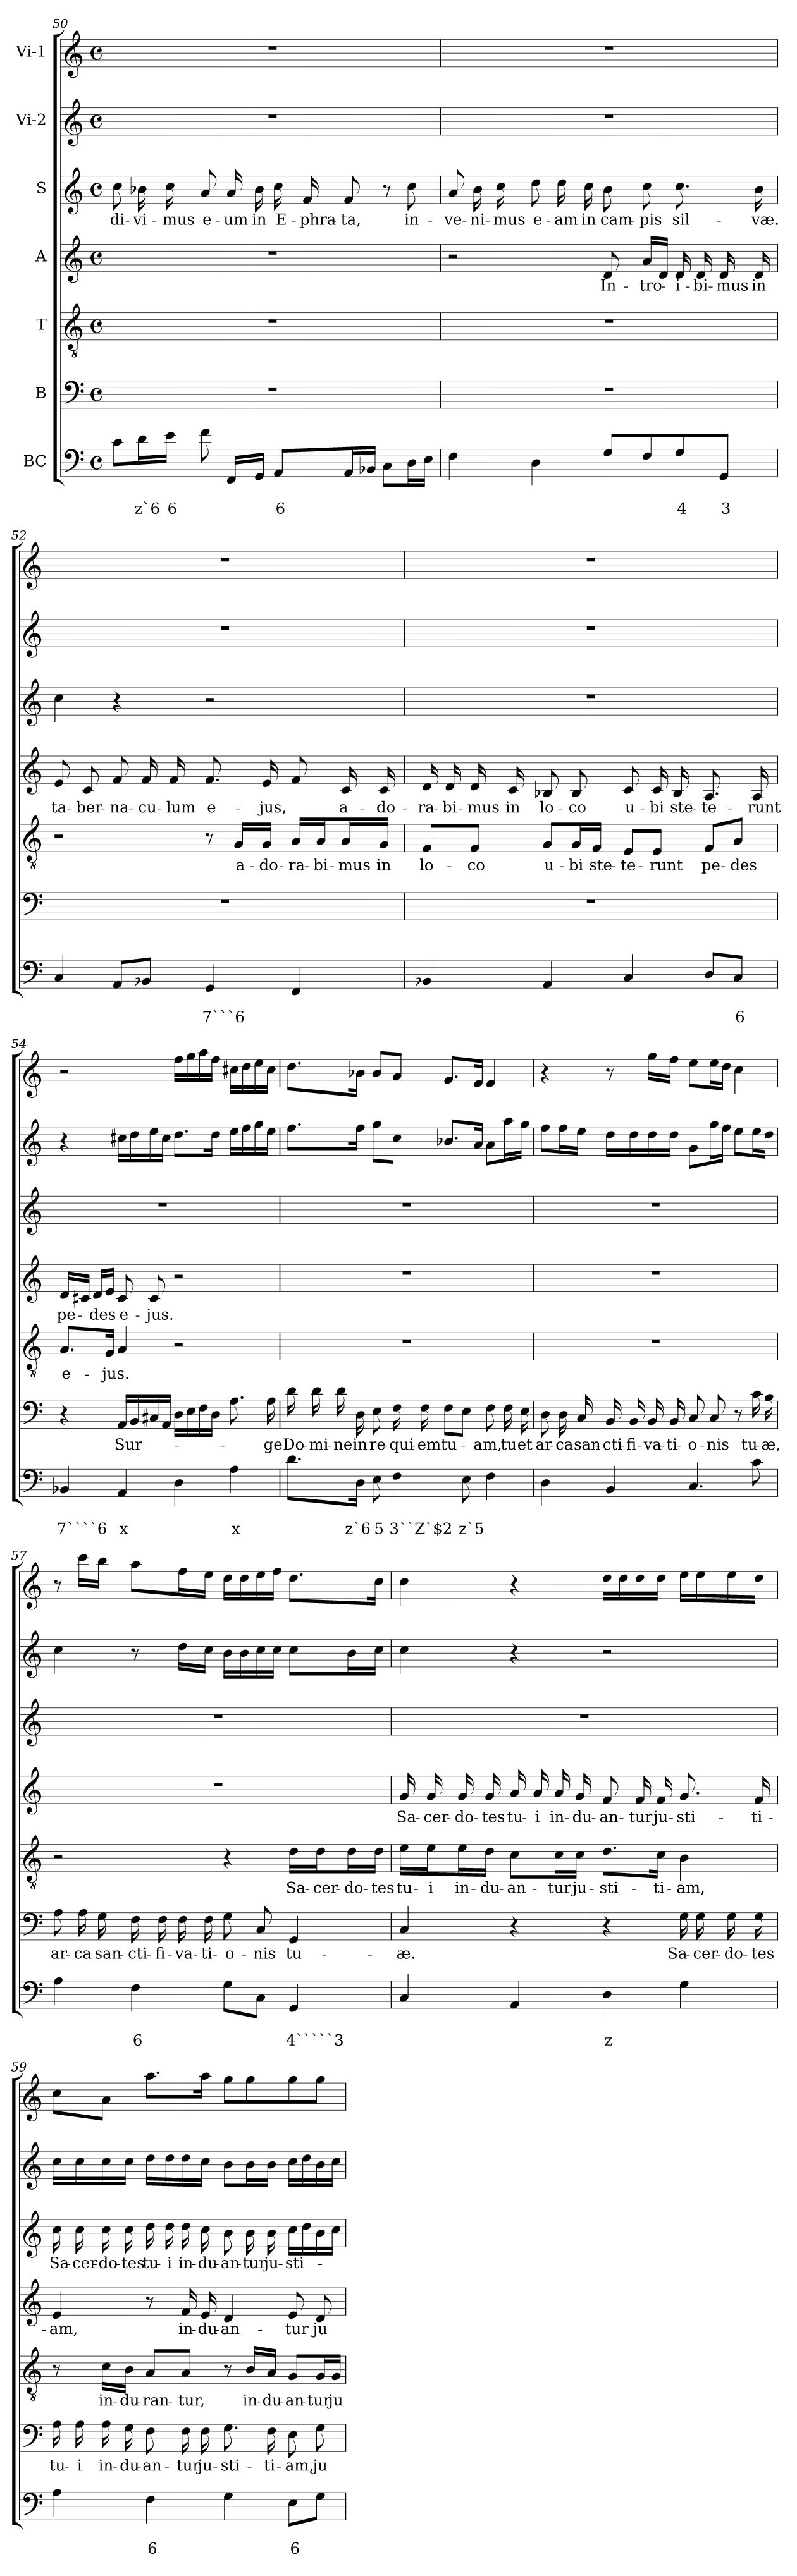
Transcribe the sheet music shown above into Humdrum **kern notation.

**kern	**text	**text	**kern	**text	**kern	**text	**kern	**text	**kern	**text	**kern	**kern
*part7	*part7	*part7	*part6	*part6	*part5	*part5	*part4	*part4	*part3	*part3	*part2	*part1
*staff7	*staff7	*staff7	*staff6	*staff6	*staff5	*staff5	*staff4	*staff4	*staff3	*staff3	*staff2	*staff1
*I"BC	*	*	*I"B	*	*I"T	*	*I"A	*	*I"S	*	*I"Vi-2	*I"Vi-1
*clefF4	*	*	*clefF4	*	*clefGv2	*	*clefG2	*	*clefG2	*	*clefG2	*clefG2
*k[]	*	*	*k[]	*	*k[]	*	*k[]	*	*k[]	*	*k[]	*k[]
*C:	*	*	*C:	*	*C:	*	*C:	*	*C:	*	*C:	*C:
*M4/4	*	*	*M4/4	*	*M4/4	*	*M4/4	*	*M4/4	*	*M4/4	*M4/4
*met(c)	*	*	*met(c)	*	*met(c)	*	*met(c)	*	*met(c)	*	*met(c)	*met(c)
=50	=50	=50	=50	=50	=50	=50	=50	=50	=50	=50	=50	=50
!	!	!	!	!	!	!	!	!	!	!LO:LY:b	!	!
8c\L	.	.	1r	.	1r	.	1r	.	8cc\	-di-	1r	1r
!	!	!LO:LY:b	!	!	!	!	!	!	!	!LO:LY:b	!	!
16d\L	.	z`6	.	.	.	.	.	.	16b-X\	-vi-	.	.
!	!	!LO:LY:b	!	!	!	!	!	!	!	!LO:LY:b	!	!
16e\JJ	.	6	.	.	.	.	.	.	16cc\	-mus	.	.
!	!	!	!	!	!	!	!	!	!	!LO:LY:b	!	!
8f\	.	.	.	.	.	.	.	.	8a/	e-	.	.
!	!	!	!	!	!	!	!	!	!	!LO:LY:b	!	!
16FF/LL	.	.	.	.	.	.	.	.	16a/	-um	.	.
!	!	!	!	!	!	!	!	!	!	!LO:LY:b	!	!
16GG/JJ	.	.	.	.	.	.	.	.	16b-\	in	.	.
!	!	!LO:LY:b	!	!	!	!	!	!	!	!LO:LY:b	!	!
8AA/L	.	6	.	.	.	.	.	.	16cc\	E-	.	.
!	!	!	!	!	!	!	!	!	!	!LO:LY:b	!	!
.	.	.	.	.	.	.	.	.	16f/	-phra-	.	.
!	!	!	!	!	!	!	!	!	!	!LO:LY:b	!	!
16AA/L	.	.	.	.	.	.	.	.	8f/	-ta,	.	.
16BB-X/JJ	.	.	.	.	.	.	.	.	.	.	.	.
8C\L	.	.	.	.	.	.	.	.	8r	.	.	.
!	!	!	!	!	!	!	!	!	!	!LO:LY:b	!	!
16D\L	.	.	.	.	.	.	.	.	8cc\	in-	.	.
16E\JJ	.	.	.	.	.	.	.	.	.	.	.	.
=51	=51	=51	=51	=51	=51	=51	=51	=51	=51	=51	=51	=51
!	!	!	!	!	!	!	!	!	!	!LO:LY:b	!	!
4F\	.	.	1r	.	1r	.	2r	.	8a/	-ve-	1r	1r
!	!	!	!	!	!	!	!	!	!	!LO:LY:b	!	!
.	.	.	.	.	.	.	.	.	16b\	-ni-	.	.
!	!	!	!	!	!	!	!	!	!	!LO:LY:b	!	!
.	.	.	.	.	.	.	.	.	16cc\	-mus	.	.
!	!	!	!	!	!	!	!	!	!	!LO:LY:b	!	!
4D\	.	.	.	.	.	.	.	.	8dd\	e-	.	.
!	!	!	!	!	!	!	!	!	!	!LO:LY:b	!	!
.	.	.	.	.	.	.	.	.	16dd\	-am	.	.
!	!	!	!	!	!	!	!	!	!	!LO:LY:b	!	!
.	.	.	.	.	.	.	.	.	16cc\	in	.	.
!	!	!	!	!	!	!	!	!LO:LY:b	!	!LO:LY:b	!	!
8G/L	.	.	.	.	.	.	8d/	In-	8b\	cam-	.	.
!	!	!	!	!	!	!	!	!LO:LY:b	!	!LO:LY:b	!	!
8F/	.	.	.	.	.	.	16a/LL	-tro-	8cc\	-pis	.	.
.	.	.	.	.	.	.	16d/JJ	.	.	.	.	.
!	!	!LO:LY:b	!	!	!	!	!	!LO:LY:b	!	!LO:LY:b	!	!
8G/	.	4	.	.	.	.	16d/	-i-	8.cc\	sil-	.	.
!	!	!	!	!	!	!	!	!LO:LY:b	!	!	!	!
.	.	.	.	.	.	.	16d/	-bi-	.	.	.	.
!	!	!LO:LY:b	!	!	!	!	!	!LO:LY:b	!	!	!	!
8GG/J	.	3	.	.	.	.	16d/	-mus	.	.	.	.
!	!	!	!	!	!	!	!	!LO:LY:b	!	!LO:LY:b	!	!
.	.	.	.	.	.	.	16d/	in	16b\	-væ.	.	.
!!LO:PB:g=z
=52	=52	=52	=52	=52	=52	=52	=52	=52	=52	=52	=52	=52
!	!	!	!	!	!	!	!	!LO:LY:b	!	!	!	!
4C/	.	.	1r	.	2r	.	8e/	ta-	4cc\	.	1r	1r
!	!	!	!	!	!	!	!	!LO:LY:b	!	!	!	!
.	.	.	.	.	.	.	8c/	-ber-	.	.	.	.
!	!	!	!	!	!	!	!	!LO:LY:b	!	!	!	!
8AA/L	.	.	.	.	.	.	8f/	-na-	4r	.	.	.
!	!	!	!	!	!	!	!	!LO:LY:b	!	!	!	!
8BB-X/J	.	.	.	.	.	.	16f/	-cu-	.	.	.	.
!	!	!	!	!	!	!	!	!LO:LY:b	!	!	!	!
.	.	.	.	.	.	.	16f/	-lum	.	.	.	.
!	!	!LO:LY:b	!	!	!	!	!	!LO:LY:b	!	!	!	!
4GG/	.	7```6	.	.	8r	.	8.f/	e-	2r	.	.	.
!	!	!	!	!	!	!LO:LY:b	!	!	!	!	!	!
.	.	.	.	.	16G/LL	a-	.	.	.	.	.	.
!	!	!	!	!	!	!LO:LY:b	!	!LO:LY:b	!	!	!	!
.	.	.	.	.	16G/JJ	-do-	16e/	-jus,	.	.	.	.
!	!	!	!	!	!	!LO:LY:b	!	!	!	!	!	!
4FF/	.	.	.	.	16A/LL	-ra-	8f/	.	.	.	.	.
!	!	!	!	!	!	!LO:LY:b	!	!	!	!	!	!
.	.	.	.	.	16A/J	-bi-	.	.	.	.	.	.
!	!	!	!	!	!	!LO:LY:b	!	!LO:LY:b	!	!	!	!
.	.	.	.	.	16A/L	-mus	16c/	a-	.	.	.	.
!	!	!	!	!	!	!LO:LY:b	!	!LO:LY:b	!	!	!	!
.	.	.	.	.	16G/JJ	in	16c/	-do-	.	.	.	.
=53	=53	=53	=53	=53	=53	=53	=53	=53	=53	=53	=53	=53
!	!	!	!	!	!	!LO:LY:b	!	!LO:LY:b	!	!	!	!
4BB-X/	.	.	1r	.	8F/L	lo-	16d/	-ra-	1r	.	1r	1r
!	!	!	!	!	!	!	!	!LO:LY:b	!	!	!	!
.	.	.	.	.	.	.	16d/	-bi-	.	.	.	.
!	!	!	!	!	!	!LO:LY:b	!	!LO:LY:b	!	!	!	!
.	.	.	.	.	8F/J	-co	16d/	-mus	.	.	.	.
!	!	!	!	!	!	!	!	!LO:LY:b	!	!	!	!
.	.	.	.	.	.	.	16c/	in	.	.	.	.
!	!	!	!	!	!	!LO:LY:b	!	!LO:LY:b	!	!	!	!
4AA/	.	.	.	.	8G/L	u-	8B-X/	lo-	.	.	.	.
!	!	!	!	!	!	!LO:LY:b	!	!LO:LY:b	!	!	!	!
.	.	.	.	.	16G/L	-bi	8B-/	-co	.	.	.	.
!	!	!	!	!	!	!LO:LY:b	!	!	!	!	!	!
.	.	.	.	.	16F/JJ	ste-	.	.	.	.	.	.
!	!	!	!	!	!	!LO:LY:b	!	!LO:LY:b	!	!	!	!
4C/	.	.	.	.	8E/L	-te-	8c/	u-	.	.	.	.
!	!	!	!	!	!	!LO:LY:b	!	!LO:LY:b	!	!	!	!
.	.	.	.	.	8E/J	-runt	16c/	-bi	.	.	.	.
!	!	!	!	!	!	!	!	!LO:LY:b	!	!	!	!
.	.	.	.	.	.	.	16B-/	ste-	.	.	.	.
!	!	!	!	!	!	!LO:LY:b	!	!LO:LY:b	!	!	!	!
8D/L	.	.	.	.	8F/L	pe-	8.A/	-te-	.	.	.	.
!	!	!LO:LY:b	!	!	!	!LO:LY:b	!	!	!	!	!	!
8C/J	.	6	.	.	8A/J	-des	.	.	.	.	.	.
!	!	!	!	!	!	!	!	!LO:LY:b	!	!	!	!
.	.	.	.	.	.	.	16A/	-runt	.	.	.	.
=54	=54	=54	=54	=54	=54	=54	=54	=54	=54	=54	=54	=54
!	!	!LO:LY:b	!	!	!	!LO:LY:b	!	!LO:LY:b	!	!	!	!
4BB-X/	.	7````6	4r	.	8.A/L	e-	16d/LL	pe-	1r	.	4r	2r
.	.	.	.	.	.	.	16c#X/JJ	.	.	.	.	.
!	!	!	!	!	!	!	!	!LO:LY:b	!	!	!	!
.	.	.	.	.	.	.	16d/LL	-des	.	.	.	.
!	!	!	!	!	!	!LO:LY:b	!	!	!	!	!	!
.	.	.	.	.	16G/Jk	-jus.	16e/JJ	.	.	.	.	.
!	!	!LO:LY:b	!	!LO:LY:b	!	!	!	!LO:LY:b	!	!	!	!
4AA/	.	x	16AA/LL	Sur-	4A/	.	8c#/	e-	.	.	16cc#X\LL	.
.	.	.	16BB/	.	.	.	.	.	.	.	16dd\	.
!	!	!	!	!	!	!	!	!LO:LY:b	!	!	!	!
.	.	.	16C#X/	.	.	.	8c#/	-jus.	.	.	16ee\	.
.	.	.	16AA/JJ	.	.	.	.	.	.	.	16cc#\JJ	.
4D\	.	.	16D\LL	.	2r	.	2r	.	.	.	8.dd\L	16ff\LL
.	.	.	16E\	.	.	.	.	.	.	.	.	16gg\
.	.	.	16F\	.	.	.	.	.	.	.	.	16aa\
.	.	.	16D\JJ	.	.	.	.	.	.	.	16dd\Jk	16ff\JJ
!	!	!LO:LY:b	!	!	!	!	!	!	!	!	!	!
4A\	.	x	8.A\	.	.	.	.	.	.	.	16ee\LL	16cc#X\LL
.	.	.	.	.	.	.	.	.	.	.	16ff\	16dd\
.	.	.	.	.	.	.	.	.	.	.	16gg\	16ee\
!	!	!	!	!LO:LY:b	!	!	!	!	!	!	!	!
.	.	.	16A\	-ge	.	.	.	.	.	.	16ee\JJ	16cc#\JJ
!!LO:LB:g=z
=55	=55	=55	=55	=55	=55	=55	=55	=55	=55	=55	=55	=55
!	!	!	!	!LO:LY:b	!	!	!	!	!	!	!	!
8.d\L	.	.	16d\	Do-	1r	.	1r	.	1r	.	8.ff\L	8.dd\L
!	!	!	!	!LO:LY:b	!	!	!	!	!	!	!	!
.	.	.	16d\	-mi-	.	.	.	.	.	.	.	.
!	!	!	!	!LO:LY:b	!	!	!	!	!	!	!	!
.	.	.	16d\	-ne	.	.	.	.	.	.	.	.
!	!	!LO:LY:b	!	!LO:LY:b	!	!	!	!	!	!	!	!
16D\Jk	.	z`6	16D\	in	.	.	.	.	.	.	16ff\Jk	16b-X\Jk
!	!	!LO:LY:b	!	!LO:LY:b	!	!	!	!	!	!	!	!
8E\	.	5	8E\	re-	.	.	.	.	.	.	8gg\L	8b-/L
!	!	!LO:LY:b	!	!LO:LY:b	!	!	!	!	!	!	!	!
4F\	.	3``Z`$2	16F\	-qui-	.	.	.	.	.	.	8cc\J	8a/J
!	!	!	!	!LO:LY:b	!	!	!	!	!	!	!	!
.	.	.	16F\	-em	.	.	.	.	.	.	.	.
!	!	!	!	!LO:LY:b	!	!	!	!	!	!	!	!
.	.	.	8F\L	tu-	.	.	.	.	.	.	8.b-X/L	8.g/L
!	!	!LO:LY:b	!	!	!	!	!	!	!	!	!	!
8E\	.	z`5	8E\J	.	.	.	.	.	.	.	.	.
.	.	.	.	.	.	.	.	.	.	.	16a/Jk	16f/Jk
!	!	!	!	!LO:LY:b	!	!	!	!	!	!	!	!
4F\	.	.	8F\	-am,	.	.	.	.	.	.	8a\L	4f/
!	!	!	!	!LO:LY:b	!	!	!	!	!	!	!	!
.	.	.	16F\	tu	.	.	.	.	.	.	16aa\L	.
!	!	!	!	!LO:LY:b	!	!	!	!	!	!	!	!
.	.	.	16E\	et	.	.	.	.	.	.	16gg\JJ	.
=56	=56	=56	=56	=56	=56	=56	=56	=56	=56	=56	=56	=56
!	!	!	!	!LO:LY:b	!	!	!	!	!	!	!	!
4D\	.	.	8D\	ar-	1r	.	1r	.	1r	.	8ff\L	4r
!	!	!	!	!LO:LY:b	!	!	!	!	!	!	!	!
.	.	.	16D\	-ca	.	.	.	.	.	.	16ff\L	.
!	!	!	!	!LO:LY:b	!	!	!	!	!	!	!	!
.	.	.	16C/	san-	.	.	.	.	.	.	16ee\JJ	.
!	!	!	!	!LO:LY:b	!	!	!	!	!	!	!	!
4BB/	.	.	16BB/	-cti-	.	.	.	.	.	.	16dd\LL	8r
!	!	!	!	!LO:LY:b	!	!	!	!	!	!	!	!
.	.	.	16BB/	-fi-	.	.	.	.	.	.	16dd\	.
!	!	!	!	!LO:LY:b	!	!	!	!	!	!	!	!
.	.	.	16BB/	-va-	.	.	.	.	.	.	16dd\	16gg\LL
!	!	!	!	!LO:LY:b	!	!	!	!	!	!	!	!
.	.	.	16BB/	-ti-	.	.	.	.	.	.	16dd\JJ	16ff\JJ
!	!	!	!	!LO:LY:b	!	!	!	!	!	!	!	!
4.C/	.	.	8C/	-o-	.	.	.	.	.	.	8g\L	8ee\L
!	!	!	!	!LO:LY:b	!	!	!	!	!	!	!	!
.	.	.	8C/	-nis	.	.	.	.	.	.	16gg\L	16ee\L
.	.	.	.	.	.	.	.	.	.	.	16ff\JJ	16dd\JJ
.	.	.	8r	.	.	.	.	.	.	.	8ee\L	4cc\
!	!	!	!	!LO:LY:b	!	!	!	!	!	!	!	!
8c\	.	.	16c\	tu-	.	.	.	.	.	.	16ee\L	.
!	!	!	!	!LO:LY:b	!	!	!	!	!	!	!	!
.	.	.	16B\	-æ,	.	.	.	.	.	.	16dd\JJ	.
=57	=57	=57	=57	=57	=57	=57	=57	=57	=57	=57	=57	=57
!	!	!	!	!LO:LY:b	!	!	!	!	!	!	!	!
4A\	.	.	8A\	ar-	2r	.	1r	.	1r	.	4cc\	8r
!	!	!	!	!LO:LY:b	!	!	!	!	!	!	!	!
.	.	.	16A\	-ca	.	.	.	.	.	.	.	16ccc\LL
!	!	!	!	!LO:LY:b	!	!	!	!	!	!	!	!
.	.	.	16G\	san-	.	.	.	.	.	.	.	16bb\JJ
!	!	!LO:LY:b	!	!LO:LY:b	!	!	!	!	!	!	!	!
4F\	.	6	16F\	-cti-	.	.	.	.	.	.	8r	8aa\L
!	!	!	!	!LO:LY:b	!	!	!	!	!	!	!	!
.	.	.	16F\	-fi-	.	.	.	.	.	.	.	.
!	!	!	!	!LO:LY:b	!	!	!	!	!	!	!	!
.	.	.	16F\	-va-	.	.	.	.	.	.	16dd\LL	16ff\L
!	!	!	!	!LO:LY:b	!	!	!	!	!	!	!	!
.	.	.	16F\	-ti-	.	.	.	.	.	.	16cc\JJ	16ee\JJ
!	!	!	!	!LO:LY:b	!	!	!	!	!	!	!	!
8G\L	.	.	8G\	-o-	4r	.	.	.	.	.	16b\LL	16dd\LL
.	.	.	.	.	.	.	.	.	.	.	16b\	16dd\
!	!	!	!	!LO:LY:b	!	!	!	!	!	!	!	!
8C\J	.	.	8C/	-nis	.	.	.	.	.	.	16cc\	16ee\
.	.	.	.	.	.	.	.	.	.	.	16cc\JJ	16ff\JJ
!	!	!LO:LY:b	!	!LO:LY:b	!	!LO:LY:b	!	!	!	!	!	!
4GG/	.	4`````3	4GG/	tu-	16d\LL	Sa-	.	.	.	.	8cc\L	8.dd\L
!	!	!	!	!	!	!LO:LY:b	!	!	!	!	!	!
.	.	.	.	.	16d\J	-cer-	.	.	.	.	.	.
!	!	!	!	!	!	!LO:LY:b	!	!	!	!	!	!
.	.	.	.	.	16d\L	-do-	.	.	.	.	16b\L	.
!	!	!	!	!	!	!LO:LY:b	!	!	!	!	!	!
.	.	.	.	.	16d\JJ	-tes	.	.	.	.	16cc\JJ	16cc\Jk
!!LO:PB:g=z
=58	=58	=58	=58	=58	=58	=58	=58	=58	=58	=58	=58	=58
!	!	!	!	!LO:LY:b	!	!LO:LY:b	!	!LO:LY:b	!	!	!	!
4C/	.	.	4C/	-æ.	16e\LL	tu-	16g/	Sa-	1r	.	4cc\	4cc\
!	!	!	!	!	!	!LO:LY:b	!	!LO:LY:b	!	!	!	!
.	.	.	.	.	16e\J	-i	16g/	-cer-	.	.	.	.
!	!	!	!	!	!	!LO:LY:b	!	!LO:LY:b	!	!	!	!
.	.	.	.	.	16e\L	in-	16g/	-do-	.	.	.	.
!	!	!	!	!	!	!LO:LY:b	!	!LO:LY:b	!	!	!	!
.	.	.	.	.	16d\JJ	-du-	16g/	-tes	.	.	.	.
!	!	!	!	!	!	!LO:LY:b	!	!LO:LY:b	!	!	!	!
4AA/	.	.	4r	.	8c\L	-an-	16a/	tu-	.	.	4r	4r
!	!	!	!	!	!	!	!	!LO:LY:b	!	!	!	!
.	.	.	.	.	.	.	16a/	-i	.	.	.	.
!	!	!	!	!	!	!LO:LY:b	!	!LO:LY:b	!	!	!	!
.	.	.	.	.	16c\L	-tur	16a/	in-	.	.	.	.
!	!	!	!	!	!	!LO:LY:b	!	!LO:LY:b	!	!	!	!
.	.	.	.	.	16c\JJ	ju-	16g/	-du-	.	.	.	.
!	!	!LO:LY:b	!	!	!	!LO:LY:b	!	!LO:LY:b	!	!	!	!
4D\	.	z	4r	.	8.d\L	-sti-	8f/	-an-	.	.	2r	16dd\LL
.	.	.	.	.	.	.	.	.	.	.	.	16dd\
!	!	!	!	!	!	!	!	!LO:LY:b	!	!	!	!
.	.	.	.	.	.	.	16f/	-tur	.	.	.	16dd\
!	!	!	!	!	!	!LO:LY:b	!	!LO:LY:b	!	!	!	!
.	.	.	.	.	16c\Jk	-ti-	16f/	ju-	.	.	.	16dd\JJ
!	!	!	!	!LO:LY:b	!	!LO:LY:b	!	!LO:LY:b	!	!	!	!
4G\	.	.	16G\	Sa-	4B\	-am,	8.g/	-sti-	.	.	.	16ee\LL
!	!	!	!	!LO:LY:b	!	!	!	!	!	!	!	!
.	.	.	16G\	-cer-	.	.	.	.	.	.	.	16ee\
!	!	!	!	!LO:LY:b	!	!	!	!	!	!	!	!
.	.	.	16G\	-do-	.	.	.	.	.	.	.	16ee\
!	!	!	!	!LO:LY:b	!	!	!	!LO:LY:b	!	!	!	!
.	.	.	16G\	-tes	.	.	16f/	-ti-	.	.	.	16dd\JJ
=59	=59	=59	=59	=59	=59	=59	=59	=59	=59	=59	=59	=59
!	!	!	!	!LO:LY:b	!	!	!	!LO:LY:b	!	!LO:LY:b	!	!
4A\	.	.	16A\	tu-	8r	.	4e/	-am,	16cc\	Sa-	16cc\LL	8cc\L
!	!	!	!	!LO:LY:b	!	!	!	!	!	!LO:LY:b	!	!
.	.	.	16A\	-i	.	.	.	.	16cc\	-cer-	16cc\	.
!	!	!	!	!LO:LY:b	!	!LO:LY:b	!	!	!	!LO:LY:b	!	!
.	.	.	16A\	in-	16c\LL	in-	.	.	16cc\	-do-	16cc\	8a\J
!	!	!	!	!LO:LY:b	!	!LO:LY:b	!	!	!	!LO:LY:b	!	!
.	.	.	16G\	-du-	16B\JJ	-du-	.	.	16cc\	-tes	16cc\JJ	.
!	!	!LO:LY:b	!	!LO:LY:b	!	!LO:LY:b	!	!	!	!LO:LY:b	!	!
4F\	.	6	8F\	-an-	8A/L	-ran-	8r	.	16dd\	tu-	16dd\LL	8.aa\L
!	!	!	!	!	!	!	!	!	!	!LO:LY:b	!	!
.	.	.	.	.	.	.	.	.	16dd\	-i	16dd\	.
!	!	!	!	!LO:LY:b	!	!LO:LY:b	!	!LO:LY:b	!	!LO:LY:b	!	!
.	.	.	16F\	-tur	8A/J	-tur,	16f/	in-	16dd\	in-	16dd\	.
!	!	!	!	!LO:LY:b	!	!	!	!LO:LY:b	!	!LO:LY:b	!	!
.	.	.	16F\	ju-	.	.	16e/	-du-	16cc\	-du-	16cc\JJ	16aa\Jk
!	!	!	!	!LO:LY:b	!	!	!	!LO:LY:b	!	!LO:LY:b	!	!
4G\	.	.	8.G\	-sti-	8r	.	4d/	-an-	8b\	-an-	8b\L	8gg\L
!	!	!	!	!	!	!LO:LY:b	!	!	!	!LO:LY:b	!	!
.	.	.	.	.	16B/LL	in-	.	.	16b\	-tur	16b\L	8gg\
!	!	!	!	!LO:LY:b	!	!LO:LY:b	!	!	!	!LO:LY:b	!	!
.	.	.	16F\	-ti-	16A/JJ	-du-	.	.	16b\	ju-	16b\JJ	.
!	!	!LO:LY:b	!	!LO:LY:b	!	!LO:LY:b	!	!LO:LY:b	!	!LO:LY:b	!	!
8E\L	.	6	8E\	-am,	8G/L	-an-	8e/	-tur	16cc\LL	-sti-	16cc\LL	8gg\
.	.	.	.	.	.	.	.	.	16dd\	.	16dd\	.
!	!	!	!	!LO:LY:b	!	!LO:LY:b	!	!LO:LY:b	!	!	!	!
8G\J	.	.	8G\	ju-	16G/L	-tur	8d/	ju-	16b\	.	16b\	8gg\J
!	!	!	!	!	!	!LO:LY:b	!	!	!	!	!	!
.	.	.	.	.	16G/JJ	ju-	.	.	16cc\JJ	.	16cc\JJ	.
=	=	=	=	=	=	=	=	=	=	=	=	=
*-	*-	*-	*-	*-	*-	*-	*-	*-	*-	*-	*-	*-
